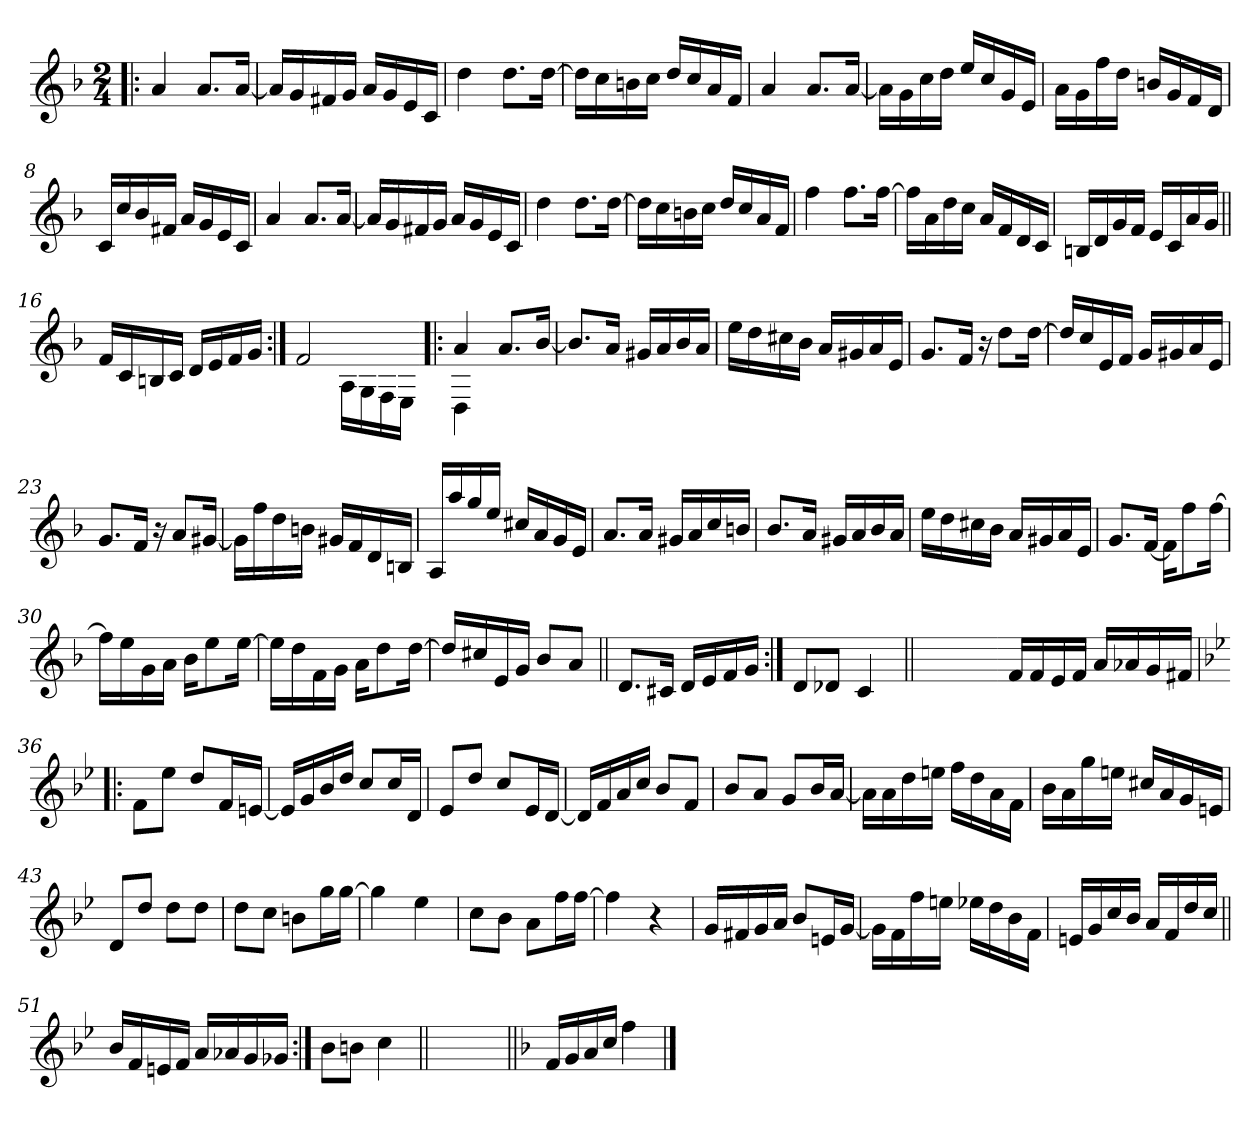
**kern
*part1
*staff1
*clefG2
*k[b-]
*F:
*M2/4
=1!|:
4a/
8.a/L
[16a/Jk
=2
16a/LL]
16g/
16f#X/
16g/JJ
16a/LL
16g/
16e/
16c/JJ
=3
4dd\
8.dd\L
[16dd\Jk
=4
16dd\LL]
16cc\
16bn\
16cc\JJ
16dd/LL
16cc/
16a/
16f/JJ
!!LO:LB:g=z
=5
4a/
8.a/L
[16a/Jk
=6
16a\LL]
16g\
16cc\
16dd\JJ
16ee/LL
16cc/
16g/
16e/JJ
=7
16a\LL
16g\
16ff\
16dd\JJ
16bn/LL
16g/
16f/
16d/JJ
=8
16c/LL
16cc/
16b-/
16f#X/JJ
16a/LL
16g/
16e/
16c/JJ
!!LO:LB:g=z
=9
4a/
8.a/L
[16a/Jk
=10
16a/LL]
16g/
16f#X/
16g/JJ
16a/LL
16g/
16e/
16c/JJ
=11
4dd\
8.dd\L
[16dd\Jk
=12
16dd\LL]
16cc\
16bn\
16cc\JJ
16dd/LL
16cc/
16a/
16f/JJ
!!LO:LB:g=z
=13
4ff\
8.ff\L
[16ff\Jk
=14
16ff\LL]
16a\
16dd\
16cc\JJ
16a/LL
16f/
16d/
16c/JJ
=15
16Bn/LL
16d/
16g/
16f/JJ
16e/LL
16c/
16a/
16g/JJ
=16||
16f/LL
16c/
16Bn/
16c/JJ
16d/LL
16e/
16f/
16g/JJ
!!LO:LB:g=z
=17:|!
*^
2f/	4ryy
.	16A\LL
.	16G\
.	16F\
.	16E\JJ
=18!|:	=18!|:
4a/	4D\
8.a/L	4ryy
[>16b-/Jk	.
*v	*v
=19
8.b-/L]
16a/Jk
16g#X/LL
16a/
16b-/
16a/JJ
=20
16ee\LL
16dd\
16cc#X\
16b-\JJ
16a/LL
16g#X/
16a/
16e/JJ
!!LO:LB:g=z
=21
8.g/L
16f/Jk
16r
8dd\L
[16dd\Jk
=22
16dd/LL]
16cc/
16e/
16f/JJ
16g/LL
16g#X/
16a/
16e/JJ
=23
8.g/L
16f/Jk
16r
8a/L
[16g#X/Jk
=24
16g#\LL]
16ff\
16dd\
16bn\JJ
16g#X/LL
16f/
16d/
16Bn/JJ
!!LO:LB:g=z
=25
16A/LL
16aa/
16gg/
16ee/JJ
16cc#X/LL
16a/
16g/
16e/JJ
=26
8.a/L
16a/Jk
16g#X/LL
16a/
16cc/
16bn/JJ
=27
8.b-/L
16a/Jk
16g#X/LL
16a/
16b-/
16a/JJ
=28
16ee\LL
16dd\
16cc#X\
16b-\JJ
16a/LL
16g#X/
16a/
16e/JJ
!!LO:LB:g=z
=29
8.g/L
[16f/Jk
16f\KL]
8ff\
[16ff\Jk
=30
16ff\LL]
16ee\
16g\
16a\JJ
16b-\KL
8ee\
[16ee\Jk
=31
16ee\LL]
16dd\
16f\
16g\JJ
16a\KL
8dd\
[16dd\Jk
=32
16dd/LL]
16cc#X/
16e/
16g/JJ
8b-/L
8a/J
!!LO:LB:g=z
=33||
8.d/L
16c#X/Jk
16d/LL
16e/
16f/
16g/JJ
=34:|!
8d/L
8d-X/J
4c/
=34X1||
*stria0
2ryy
!!LO:PB:g=z
=35-
*stria5
16f/LL
16f/
16e/
16f/JJ
16a/LL
16a-X/
16g/
16f#X/JJ
=36!|:
*k[b-e-]
*B-:
8f\L
8ee-\J
8dd/L
16f/L
[16en/JJ
=37
16e/LL]
16g/
16b-/
16dd/JJ
8cc/L
16cc/L
16d/JJ
=38
8e-/L
8dd/J
8cc/L
16e-/L
[16d/JJ
!!LO:LB:g=z
=39
16d/LL]
16f/
16a/
16cc/JJ
8b-/L
8f/J
=40
8b-/L
8a/J
8g/L
16b-/L
[16a/JJ
=41
16a\LL]
16a\
16dd\
16een\JJ
16ff\LL
16dd\
16a\
16f\JJ
=42
16b-\LL
16a\
16gg\
16een\JJ
16cc#X/LL
16a/
16g/
16en/JJ
!!LO:LB:g=z
=43
8d/L
8dd/J
8dd\L
8dd\J
=44
8dd\L
8cc\J
8bn\L
16gg\L
[16gg\JJ
=45
4gg\]
4ee-\
=46
8cc\L
8b-\J
8a\L
16ff\L
[16ff\JJ
!!LO:LB:g=z
=47
4ff\]
4r
=48
16g/LL
16f#X/
16g/
16a/JJ
8b-/L
16en/L
[16g/JJ
=49
16g\LL]
16f\
16ff\
16een\JJ
16ee-X\LL
16dd\
16b-\
16f\JJ
=50
16en/LL
16g/
16cc/
16b-/JJ
16a/LL
16f/
16dd/
16cc/JJ
!!LO:LB:g=z
=51||
16b-/LL
16f/
16en/
16f/JJ
16a/LL
16a-X/
16g/
16g-X/JJ
=52:|!
8b-\L
8bn\J
4cc\
=52X2||
*stria0
2ryy
=53||
*stria5
*k[b-]
*F:
16f/LL
16g/
16a/
16cc/JJ
4ff\
==
*-
